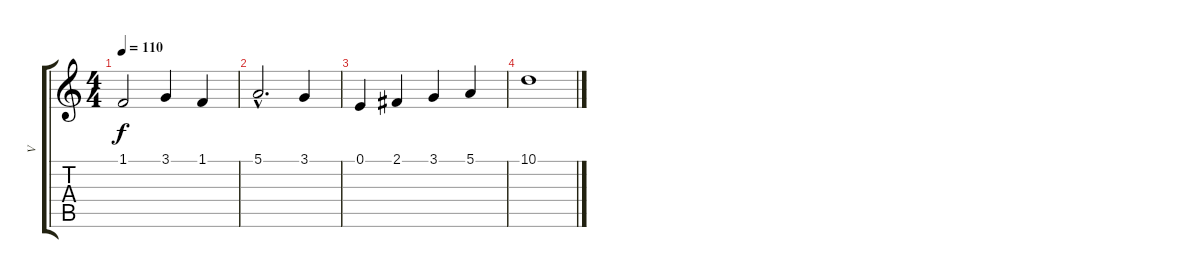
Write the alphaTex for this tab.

\track ("V" "V") {instrument piccolo}
\staff {score tabs}
\tuning (E4 B3 G3 D3 A2 E2) {hide}
\ts (4 4)
\tempo 110
\clef g2
\ks c
1.1.2{dy f} 3.1.4 1.1.4 |
5.1{hac}.2{d} 3.1.4 |
0.1.4 2.1.4 3.1.4 5.1.4 |
10.1.1
